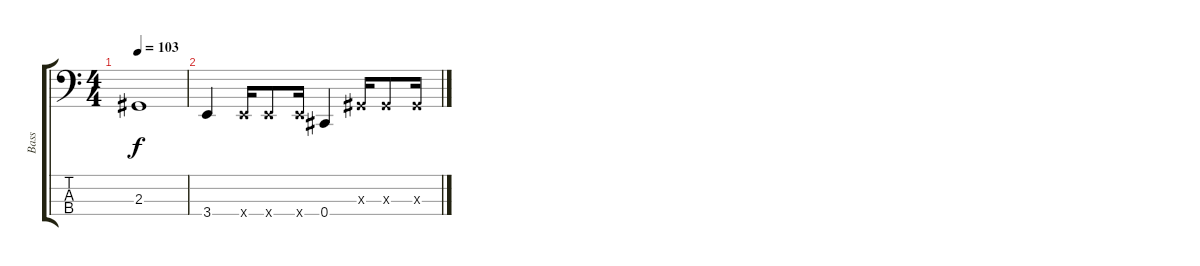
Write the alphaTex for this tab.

\track ("Bass" "Bass") {instrument electricbassfinger}
\staff {score tabs}
\tuning (E2 B1 Gb1 Db1) {hide}
\ts (4 4)
\tempo 103
\clef f4
\ks c
2.3.1{dy f} |
3.4.4 3.4{x}.16 3.4{x}.8 3.4{x}.16 0.4.4 2.3{x}.16 2.3{x}.8 2.3{x}.16
